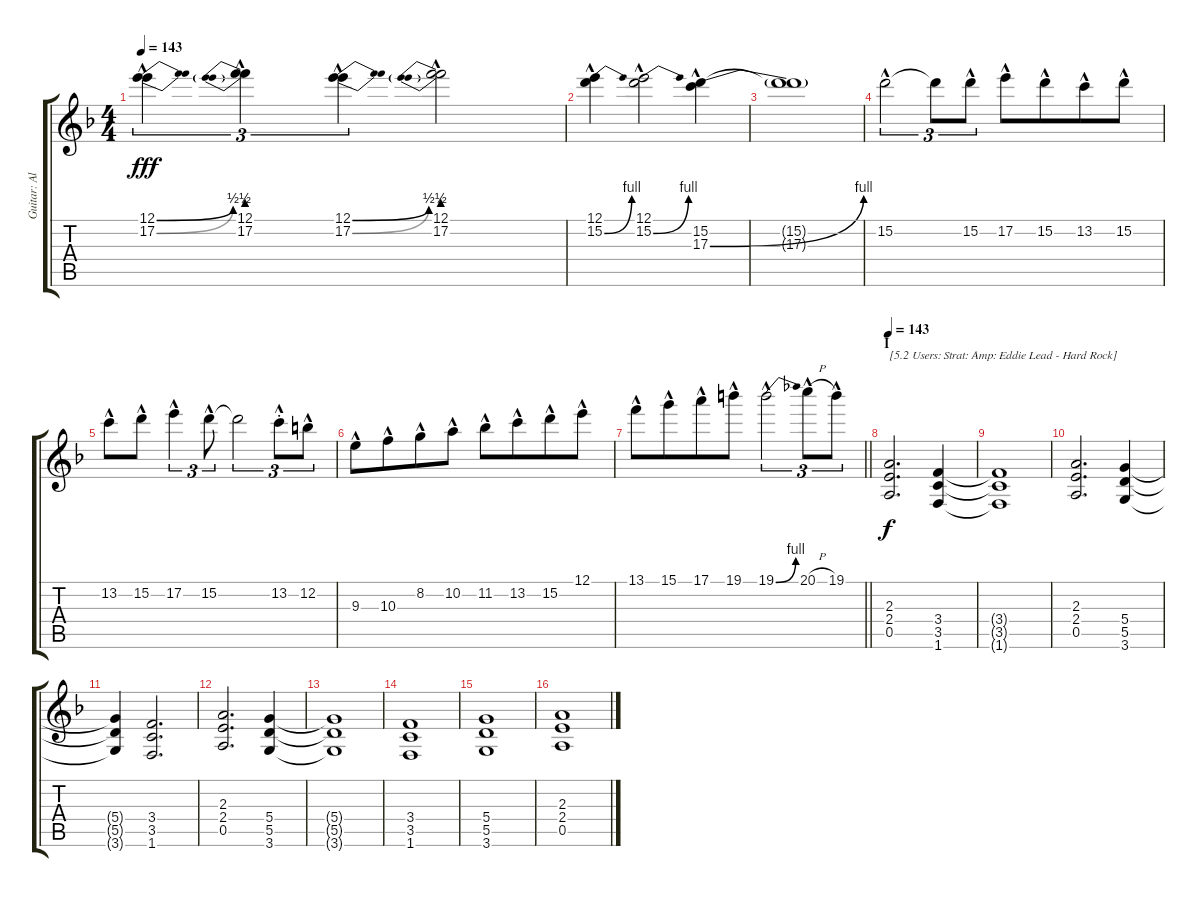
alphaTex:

\track ("Guitar: Aldo" "Guitar: Al") {instrument overdrivenguitar}
\staff {score tabs}
\tuning (E4 B3 G3 D3 A2 E2) {hide}
\ts (4 4)
\tempo 143
\clef g2
\ks f
(12.1{be (bend 0 0 60 2) hac} 17.2{be (bend 0 0 60 2) hac}).4{tu (3 2) dy fff} (12.1{be (prebend 0 2 60 2) hac} 17.2{be (prebend 0 2 60 2) hac}).4{tu (3 2)} (12.1{be (bend 0 0 60 2) hac} 17.2{be (bend 0 0 60 2) hac}).4{tu (3 2)} (12.1{be (prebend 0 2 60 2) hac} 17.2{be (prebend 0 2 60 2) hac}).2 |
(12.1{hac} 15.2{be (bend 0 0 60 4) hac}).4 (12.1{hac} 15.2{be (bend 0 0 60 4) hac}).2 (15.2{hac} 17.3{be (bend 0 0 60 4) hac}).4 |
(15.2{t} 17.3{t}).1 |
15.2{hac}.2{tu (3 2)} 15.2{t}.8{tu (3 2)} 15.2{hac}.8{tu (3 2)} 17.2{hac}.8 15.2{hac}.8{beam merge} 13.2{hac}.8 15.2{hac}.8 |
13.2{hac}.8 15.2{hac}.8 17.2{hac}.4{tu (3 2)} 15.2{hac}.8{tu (3 2)} 15.2{t}.2{tu (3 2)} 13.2{hac st}.8{tu (3 2)} 12.2{hac}.8{tu (3 2)} |
9.3{hac}.8 10.3{hac}.8{beam merge} 8.2{hac}.8 10.2{hac}.8 11.2{hac}.8 13.2{hac}.8{beam merge} 15.2{hac}.8 12.1{hac}.8 |
\barLineRight lightlight
13.1{hac}.8 15.1{hac}.8{beam merge} 17.1{hac}.8 19.1{hac}.8 19.1{be (bend 0 0 60 4) hac}.2{tu (3 2)} 20.1{h hac}.8{tu (3 2)} 19.1{hac}.8{tu (3 2)} |
\section ("" "I")
\tempo 143
(2.3 2.4 0.5).2{d txt "[5.2 Users: Strat: Amp: Eddie Lead - Hard Rock]" dy f volume 10 instrument distortionguitar} (3.4 3.5 1.6).4 |
(3.4{t} 3.5{t} 1.6{t}).1 |
(2.3 2.4 0.5).2{d} (5.4 5.5 3.6).4 |
(5.4{t} 5.5{t} 3.6{t}).4 (3.4 3.5 1.6).2{d} |
(2.3 2.4 0.5).2{d} (5.4 5.5 3.6).4 |
(5.4{t} 5.5{t} 3.6{t}).1 |
(3.4 3.5 1.6).1 |
(5.4 5.5 3.6).1 |
(2.3 2.4 0.5).1
